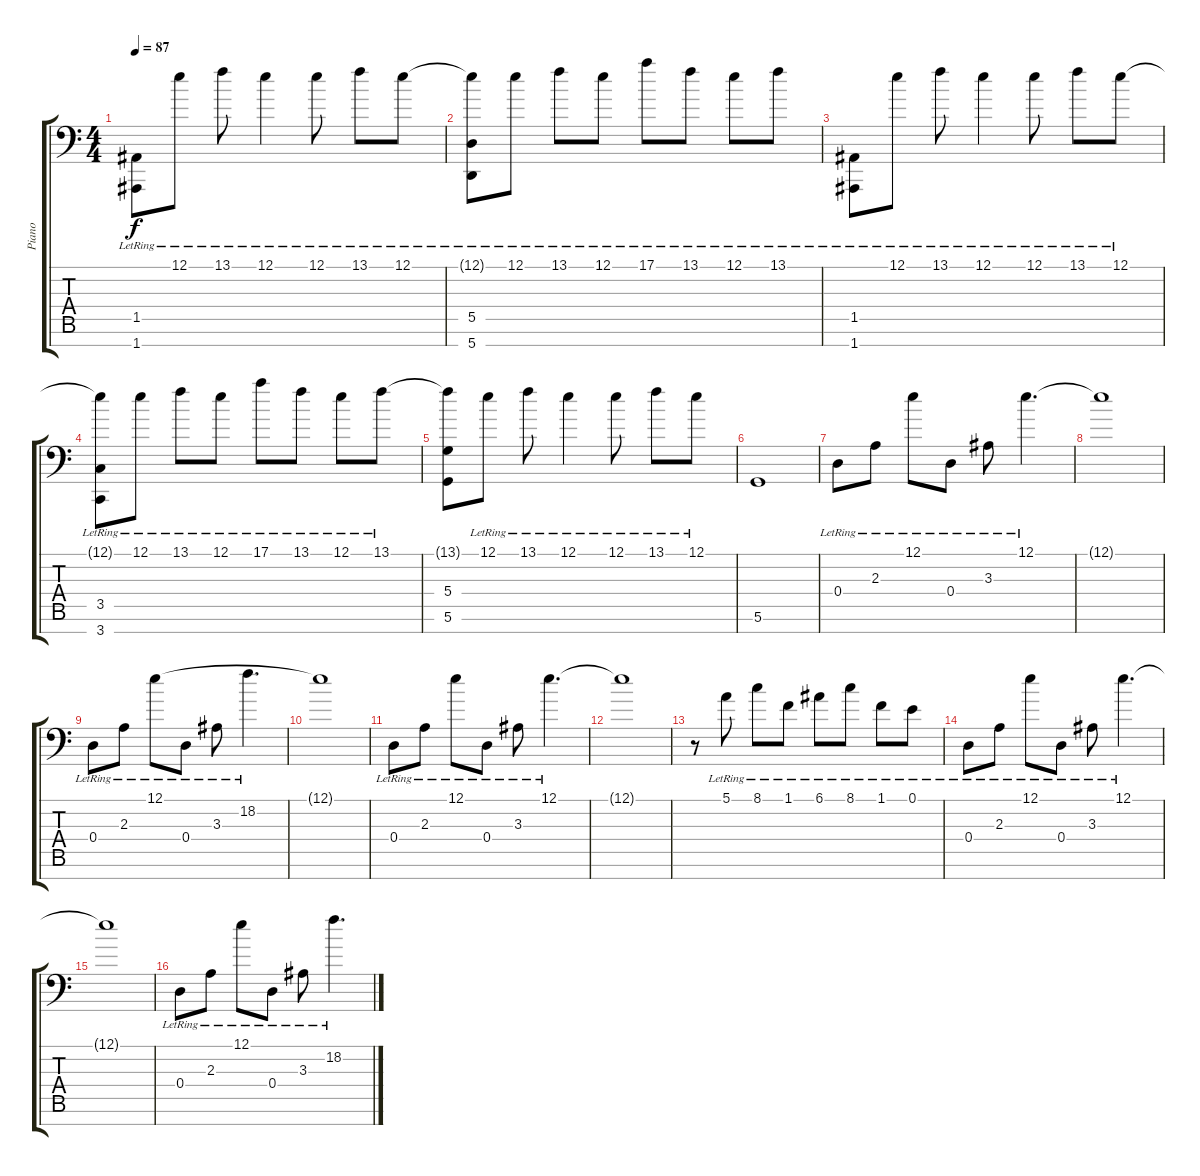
\track ("Piano" "Piano") {instrument brightacousticpiano}
\staff {score tabs}
\tuning (E4 B3 G3 D3 A2 D2 A1) {hide}
\ts (4 4)
\tempo 87
\clef f4
\ks c
(1.5{lr} 1.7{lr}).8{dy f} 12.1{lr}.8 13.1{lr}.8 12.1{lr}.4 12.1{lr}.8 13.1{lr}.8 12.1{lr}.8 |
(12.1{t} 5.5{lr} 5.7{lr}).8 12.1{lr}.8 13.1{lr}.8 12.1{lr}.8 17.1{lr}.8 13.1{lr}.8 12.1{lr}.8 13.1{lr}.8 |
(1.5{lr} 1.7{lr}).8 12.1{lr}.8 13.1{lr}.8 12.1{lr}.4 12.1{lr}.8 13.1{lr}.8 12.1{lr}.8 |
(12.1{t} 3.5{lr} 3.7{lr}).8 12.1{lr}.8 13.1{lr}.8 12.1{lr}.8 17.1{lr}.8 13.1{lr}.8 12.1{lr}.8 13.1{lr}.8 |
(13.1{t} 5.4 5.6).8 12.1{lr}.8 13.1{lr}.8 12.1{lr}.4 12.1{lr}.8 13.1{lr}.8 12.1{lr}.8 |
5.6.1 |
0.4{lr}.8 2.3{lr}.8 12.1{lr}.8 0.4{lr}.8 3.3{lr}.8 12.1{lr}.4{d} |
12.1{t}.1 |
0.4{lr}.8 2.3{lr}.8 12.1{lr}.8 0.4{lr}.8 3.3{lr}.8 18.2{lr}.4{d} |
12.1{t}.1 |
0.4{lr}.8 2.3{lr}.8 12.1{lr}.8 0.4{lr}.8 3.3{lr}.8 12.1{lr}.4{d} |
12.1{t}.1 |
r.8 5.1{lr}.8 8.1{lr}.8 1.1{lr}.8 6.1{lr}.8 8.1{lr}.8 1.1{lr}.8 0.1{lr}.8 |
0.4{lr}.8 2.3{lr}.8 12.1{lr}.8 0.4{lr}.8 3.3{lr}.8 12.1{lr}.4{d} |
12.1{t}.1 |
0.4{lr}.8 2.3{lr}.8 12.1{lr}.8 0.4{lr}.8 3.3{lr}.8 18.2{lr}.4{d}
